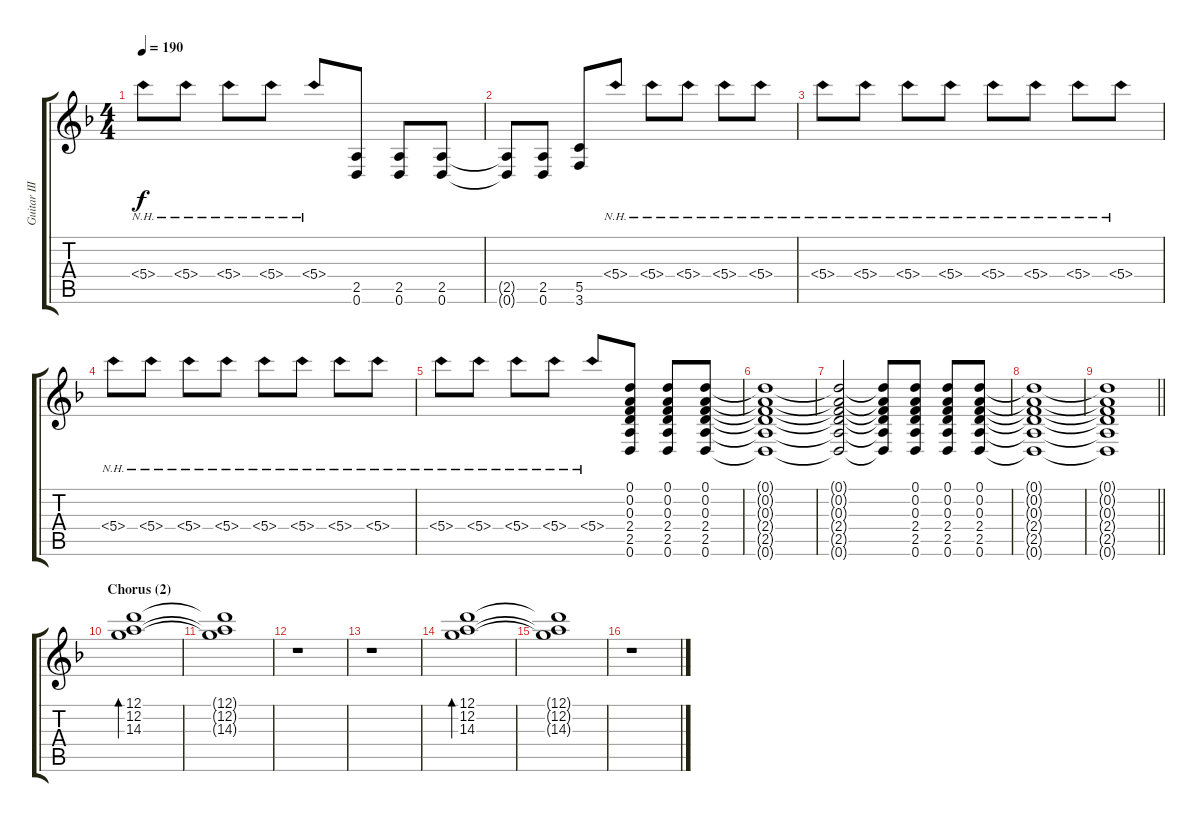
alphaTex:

\track ("Guitar III" "Guitar III") {instrument distortionguitar}
\staff {score tabs}
\tuning (D4 A3 F3 C3 G2 D2) {hide}
\ts (4 4)
\tempo 190
\clef g2
\ks dminor
5.4{nh}.8{dy f} 5.4{nh}.8 5.4{nh}.8 5.4{nh}.8 5.4{nh}.8 (2.5 0.6).8 (2.5 0.6).8 (2.5 0.6).8 |
(2.5{t} 0.6{t}).8 (2.5 0.6).8 (5.5 3.6).8 5.4{nh}.8 5.4{nh}.8 5.4{nh}.8 5.4{nh}.8 5.4{nh}.8 |
5.4{nh}.8 5.4{nh}.8 5.4{nh}.8 5.4{nh}.8 5.4{nh}.8 5.4{nh}.8 5.4{nh}.8 5.4{nh}.8 |
5.4{nh}.8 5.4{nh}.8 5.4{nh}.8 5.4{nh}.8 5.4{nh}.8 5.4{nh}.8 5.4{nh}.8 5.4{nh}.8 |
5.4{nh}.8 5.4{nh}.8 5.4{nh}.8 5.4{nh}.8 5.4{nh}.8 (0.1 0.2 0.3 2.4 2.5 0.6).8 (0.1 0.2 0.3 2.4 2.5 0.6).8 (0.1 0.2 0.3 2.4 2.5 0.6).8 |
(0.1{t} 0.2{t} 0.3{t} 2.4{t} 2.5{t} 0.6{t}).1 |
(0.1{t} 0.2{t} 0.3{t} 2.4{t} 2.5{t} 0.6{t}).2 (0.1{t} 0.2{t} 0.3{t} 2.4{t} 2.5{t} 0.6{t}).8 (0.1 0.2 0.3 2.4 2.5 0.6).8 (0.1 0.2 0.3 2.4 2.5 0.6).8 (0.1 0.2 0.3 2.4 2.5 0.6).8 |
(0.1{t} 0.2{t} 0.3{t} 2.4{t} 2.5{t} 0.6{t}).1 |
\barLineRight lightlight
(0.1{t} 0.2{t} 0.3{t} 2.4{t} 2.5{t} 0.6{t}).1 |
\section ("" "Chorus (2)")
(12.1 12.2 14.3).1{bd 120 instrument electricguitarjazz} |
(12.1{t} 12.2{t} 14.3{t}).1 |
r.1 |
r.1 |
(12.1 12.2 14.3).1{bd 120} |
(12.1{t} 12.2{t} 14.3{t}).1 |
r.1
